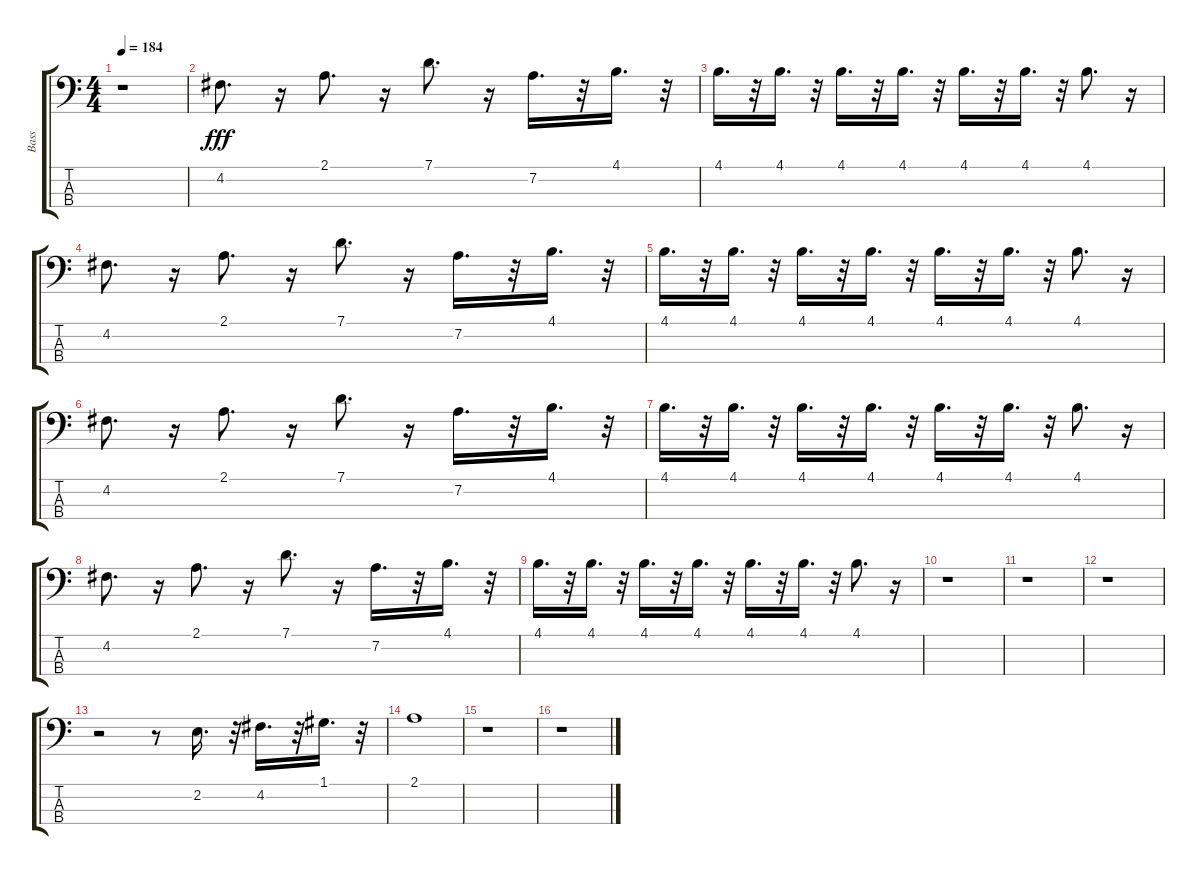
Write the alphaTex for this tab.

\track ("Bass" "Bass") {instrument electricbassfinger}
\staff {score tabs}
\tuning (G2 D2 A1 E1) {hide}
\ts (4 4)
\tempo 184
\clef f4
\ks c
r.1{dy fff instrument electricbassfinger} |
4.2.8{d} r.16 2.1.8{d} r.16 7.1.8{d} r.16 7.2.16{d} r.32 4.1.16{d} r.32 |
4.1.16{d} r.32 4.1.16{d} r.32 4.1.16{d} r.32 4.1.16{d} r.32 4.1.16{d} r.32 4.1.16{d} r.32 4.1.8{d} r.16 |
4.2.8{d} r.16 2.1.8{d} r.16 7.1.8{d} r.16 7.2.16{d} r.32 4.1.16{d} r.32 |
4.1.16{d} r.32 4.1.16{d} r.32 4.1.16{d} r.32 4.1.16{d} r.32 4.1.16{d} r.32 4.1.16{d} r.32 4.1.8{d} r.16 |
4.2.8{d} r.16 2.1.8{d} r.16 7.1.8{d} r.16 7.2.16{d} r.32 4.1.16{d} r.32 |
4.1.16{d} r.32 4.1.16{d} r.32 4.1.16{d} r.32 4.1.16{d} r.32 4.1.16{d} r.32 4.1.16{d} r.32 4.1.8{d} r.16 |
4.2.8{d} r.16 2.1.8{d} r.16 7.1.8{d} r.16 7.2.16{d} r.32 4.1.16{d} r.32 |
4.1.16{d} r.32 4.1.16{d} r.32 4.1.16{d} r.32 4.1.16{d} r.32 4.1.16{d} r.32 4.1.16{d} r.32 4.1.8{d} r.16 |
r.1 |
r.1 |
r.1 |
r.2 r.8 2.2.16{d} r.32 4.2.16{d} r.32 1.1.16{d} r.32 |
2.1.1 |
r.1 |
r.1
